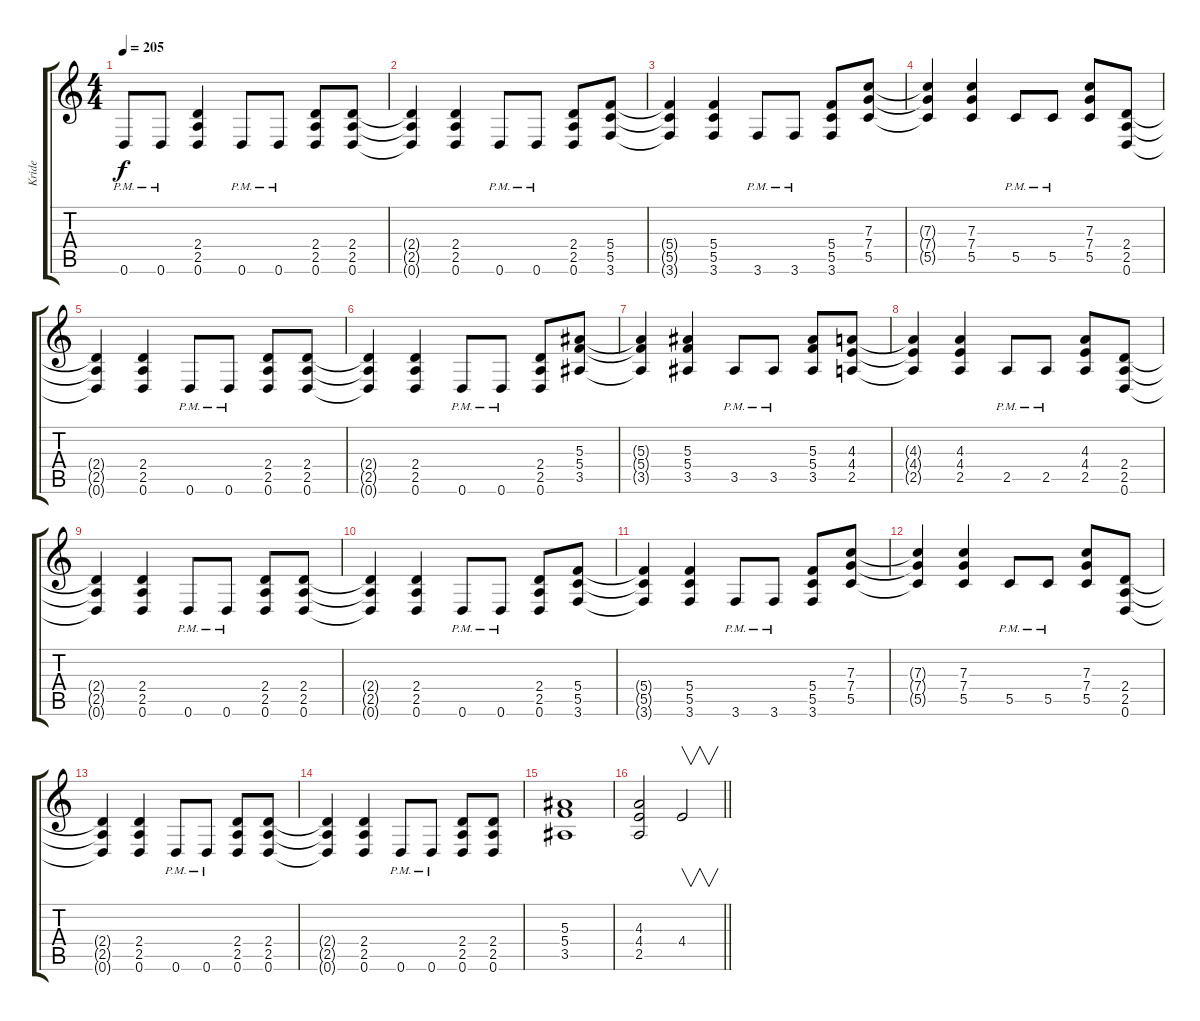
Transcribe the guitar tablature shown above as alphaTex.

\track ("Kride" "Kride") {instrument distortionguitar}
\staff {score tabs}
\tuning (D4 A3 F3 C3 G2 D2) {hide}
\ts (4 4)
\tempo 205
\clef g2
\ks c
0.6{pm}.8{dy f} 0.6{pm}.8 (2.4 2.5 0.6).4 0.6{pm}.8 0.6{pm}.8 (2.4 2.5 0.6).8 (2.4 2.5 0.6).8 |
(2.4{t} 2.5{t} 0.6{t}).4 (2.4 2.5 0.6).4 0.6{pm}.8 0.6{pm}.8 (2.4 2.5 0.6).8 (5.4 5.5 3.6).8 |
(5.4{t} 5.5{t} 3.6{t}).4 (5.4 5.5 3.6).4 3.6{pm}.8 3.6{pm}.8 (5.4 5.5 3.6).8 (7.3 7.4 5.5).8 |
(7.3{t} 7.4{t} 5.5{t}).4 (7.3 7.4 5.5).4 5.5{pm}.8 5.5{pm}.8 (7.3 7.4 5.5).8 (2.4 2.5 0.6).8 |
(2.4{t} 2.5{t} 0.6{t}).4 (2.4 2.5 0.6).4 0.6{pm}.8 0.6{pm}.8 (2.4 2.5 0.6).8 (2.4 2.5 0.6).8 |
(2.4{t} 2.5{t} 0.6{t}).4 (2.4 2.5 0.6).4 0.6{pm}.8 0.6{pm}.8 (2.4 2.5 0.6).8 (5.3 5.4 3.5).8 |
(5.3{t} 5.4{t} 3.5{t}).4 (5.3 5.4 3.5).4 3.5{pm}.8 3.5{pm}.8 (5.3 5.4 3.5).8 (4.3 4.4 2.5).8 |
(4.3{t} 4.4{t} 2.5{t}).4 (4.3 4.4 2.5).4 2.5{pm}.8 2.5{pm}.8 (4.3 4.4 2.5).8 (2.4 2.5 0.6).8 |
(2.4{t} 2.5{t} 0.6{t}).4 (2.4 2.5 0.6).4 0.6{pm}.8 0.6{pm}.8 (2.4 2.5 0.6).8 (2.4 2.5 0.6).8 |
(2.4{t} 2.5{t} 0.6{t}).4 (2.4 2.5 0.6).4 0.6{pm}.8 0.6{pm}.8 (2.4 2.5 0.6).8 (5.4 5.5 3.6).8 |
(5.4{t} 5.5{t} 3.6{t}).4 (5.4 5.5 3.6).4 3.6{pm}.8 3.6{pm}.8 (5.4 5.5 3.6).8 (7.3 7.4 5.5).8 |
(7.3{t} 7.4{t} 5.5{t}).4 (7.3 7.4 5.5).4 5.5{pm}.8 5.5{pm}.8 (7.3 7.4 5.5).8 (2.4 2.5 0.6).8 |
(2.4{t} 2.5{t} 0.6{t}).4 (2.4 2.5 0.6).4 0.6{pm}.8 0.6{pm}.8 (2.4 2.5 0.6).8 (2.4 2.5 0.6).8 |
(2.4{t} 2.5{t} 0.6{t}).4 (2.4 2.5 0.6).4 0.6{pm}.8 0.6{pm}.8 (2.4 2.5 0.6).8 (2.4 2.5 0.6).8 |
(5.3 5.4 3.5).1 |
\barLineRight lightlight
(4.3 4.4 2.5).2 4.4.2{v instrument guitarharmonics}
